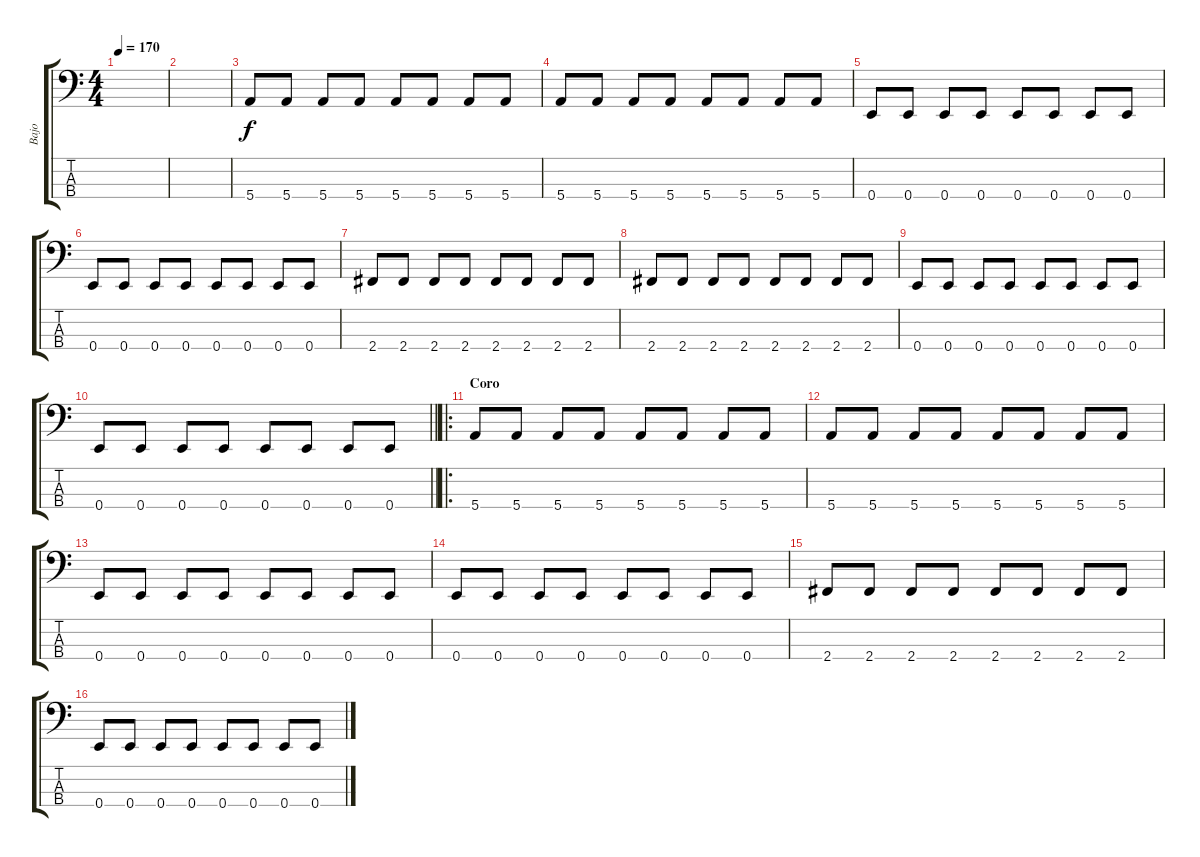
\track ("Bajo" "Bajo") {instrument electricbassfinger}
\staff {score tabs}
\tuning (G2 D2 A1 E1) {hide}
\ts (4 4)
\tempo 170
\clef f4
\ks c
|
|
5.4.8 5.4.8 5.4.8 5.4.8 5.4.8 5.4.8 5.4.8 5.4.8 |
5.4.8 5.4.8 5.4.8 5.4.8 5.4.8 5.4.8 5.4.8 5.4.8 |
0.4.8 0.4.8 0.4.8 0.4.8 0.4.8 0.4.8 0.4.8 0.4.8 |
0.4.8 0.4.8 0.4.8 0.4.8 0.4.8 0.4.8 0.4.8 0.4.8 |
2.4.8 2.4.8 2.4.8 2.4.8 2.4.8 2.4.8 2.4.8 2.4.8 |
2.4.8 2.4.8 2.4.8 2.4.8 2.4.8 2.4.8 2.4.8 2.4.8 |
0.4.8 0.4.8 0.4.8 0.4.8 0.4.8 0.4.8 0.4.8 0.4.8 |
\barLineRight lightlight
0.4.8 0.4.8 0.4.8 0.4.8 0.4.8 0.4.8 0.4.8 0.4.8 |
\ro
\section ("" "Coro")
5.4.8 5.4.8 5.4.8 5.4.8 5.4.8 5.4.8 5.4.8 5.4.8 |
5.4.8 5.4.8 5.4.8 5.4.8 5.4.8 5.4.8 5.4.8 5.4.8 |
0.4.8 0.4.8 0.4.8 0.4.8 0.4.8 0.4.8 0.4.8 0.4.8 |
0.4.8 0.4.8 0.4.8 0.4.8 0.4.8 0.4.8 0.4.8 0.4.8 |
2.4.8 2.4.8 2.4.8 2.4.8 2.4.8 2.4.8 2.4.8 2.4.8 |
0.4.8 0.4.8 0.4.8 0.4.8 0.4.8 0.4.8 0.4.8 0.4.8
